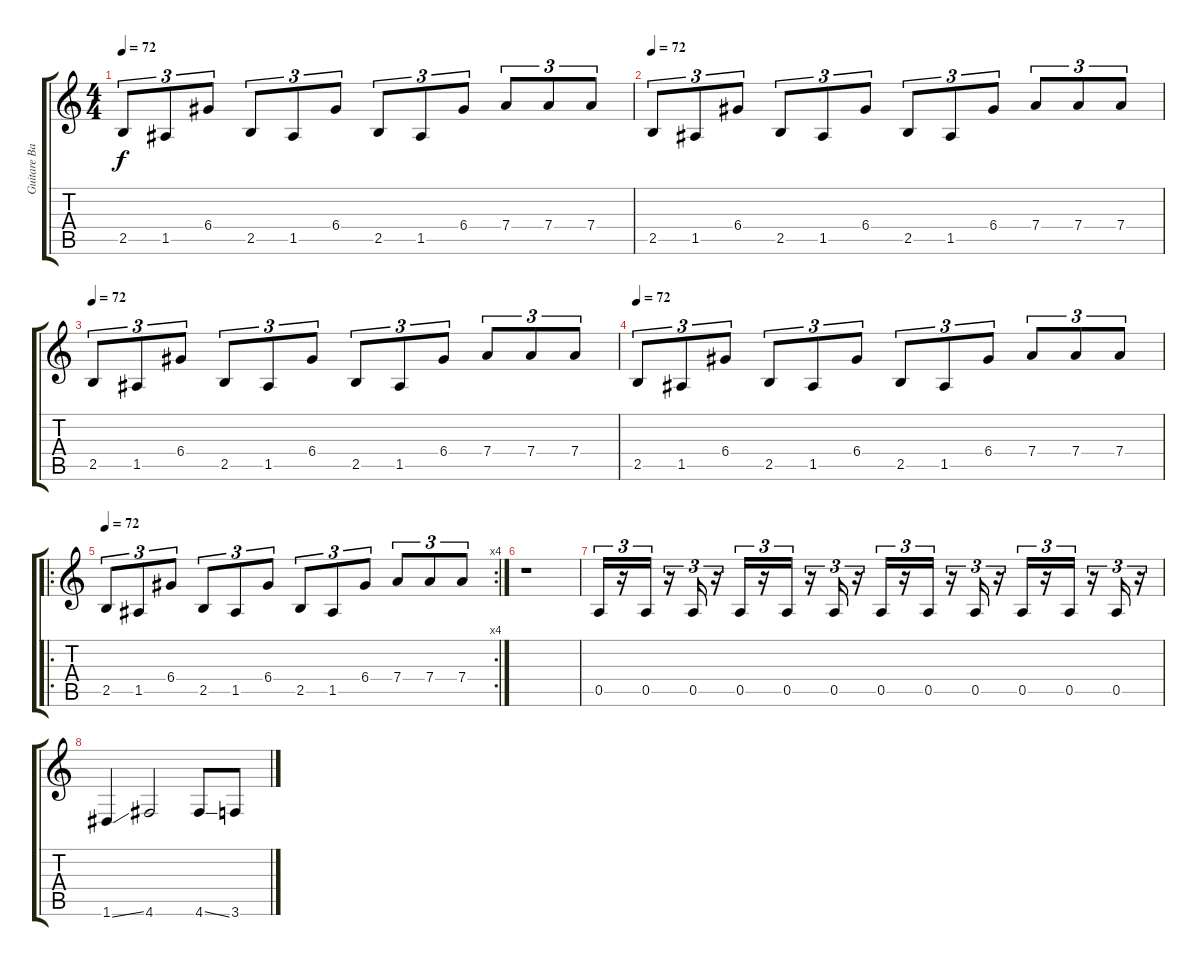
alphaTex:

\track ("Guitare Basse" "Guitare Ba") {instrument electricbasspick}
\staff {score tabs}
\tuning (E4 B3 G3 D3 A2 D2) {hide}
\ts (4 4)
\tempo 72
\clef g2
\ks c
2.5.8{tu (3 2) dy f} 1.5.8{tu (3 2)} 6.4.8{tu (3 2)} 2.5.8{tu (3 2)} 1.5.8{tu (3 2)} 6.4.8{tu (3 2)} 2.5.8{tu (3 2)} 1.5.8{tu (3 2)} 6.4.8{tu (3 2)} 7.4.8{tu (3 2)} 7.4.8{tu (3 2)} 7.4.8{tu (3 2)} |
\tempo 72
2.5.8{tu (3 2)} 1.5.8{tu (3 2)} 6.4.8{tu (3 2)} 2.5.8{tu (3 2)} 1.5.8{tu (3 2)} 6.4.8{tu (3 2)} 2.5.8{tu (3 2)} 1.5.8{tu (3 2)} 6.4.8{tu (3 2)} 7.4.8{tu (3 2)} 7.4.8{tu (3 2)} 7.4.8{tu (3 2)} |
\tempo 72
2.5.8{tu (3 2)} 1.5.8{tu (3 2)} 6.4.8{tu (3 2)} 2.5.8{tu (3 2)} 1.5.8{tu (3 2)} 6.4.8{tu (3 2)} 2.5.8{tu (3 2)} 1.5.8{tu (3 2)} 6.4.8{tu (3 2)} 7.4.8{tu (3 2)} 7.4.8{tu (3 2)} 7.4.8{tu (3 2)} |
\tempo 72
2.5.8{tu (3 2)} 1.5.8{tu (3 2)} 6.4.8{tu (3 2)} 2.5.8{tu (3 2)} 1.5.8{tu (3 2)} 6.4.8{tu (3 2)} 2.5.8{tu (3 2)} 1.5.8{tu (3 2)} 6.4.8{tu (3 2)} 7.4.8{tu (3 2)} 7.4.8{tu (3 2)} 7.4.8{tu (3 2)} |
\ro
\rc 4
\tempo 72
2.5.8{tu (3 2)} 1.5.8{tu (3 2)} 6.4.8{tu (3 2)} 2.5.8{tu (3 2)} 1.5.8{tu (3 2)} 6.4.8{tu (3 2)} 2.5.8{tu (3 2)} 1.5.8{tu (3 2)} 6.4.8{tu (3 2)} 7.4.8{tu (3 2)} 7.4.8{tu (3 2)} 7.4.8{tu (3 2)} |
r.1 |
0.5.16{tu (3 2)} r.16{tu (3 2)} 0.5.16{tu (3 2)} r.16{tu (3 2)} 0.5.16{tu (3 2)} r.16{tu (3 2)} 0.5.16{tu (3 2)} r.16{tu (3 2)} 0.5.16{tu (3 2)} r.16{tu (3 2)} 0.5.16{tu (3 2)} r.16{tu (3 2)} 0.5.16{tu (3 2)} r.16{tu (3 2)} 0.5.16{tu (3 2)} r.16{tu (3 2)} 0.5.16{tu (3 2)} r.16{tu (3 2)} 0.5.16{tu (3 2)} r.16{tu (3 2)} 0.5.16{tu (3 2)} r.16{tu (3 2)} 0.5.16{tu (3 2)} r.16{tu (3 2)} |
1.6{ss}.4 4.6.2 4.6{ss}.8 3.6.8
